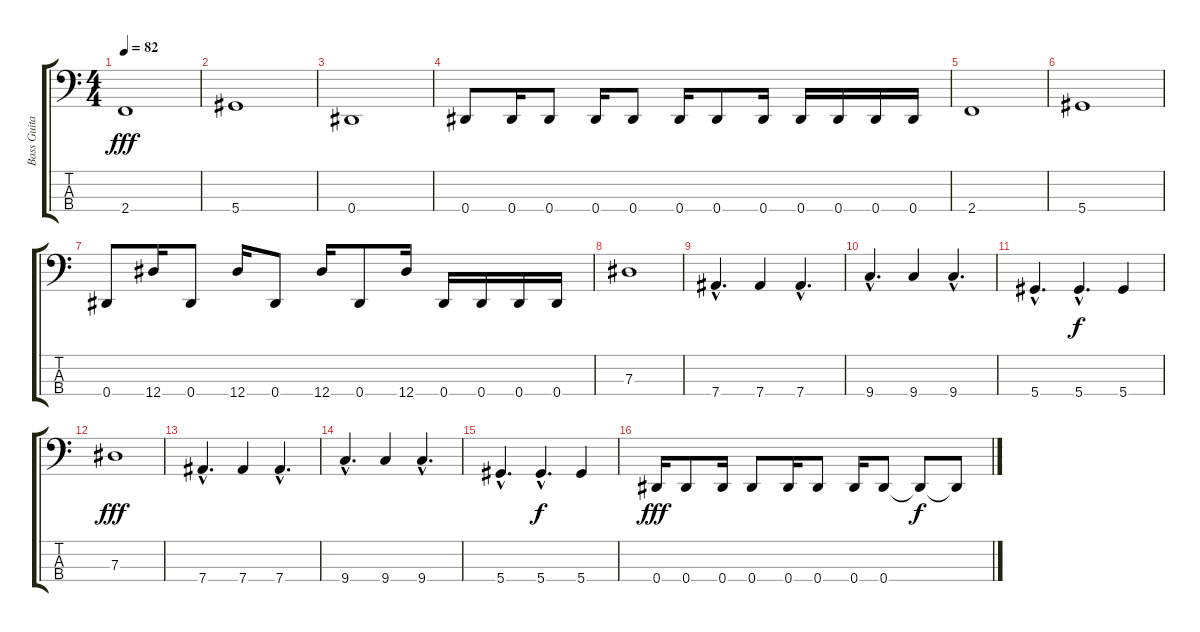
\track ("Bass Guitar" "Bass Guita") {instrument electricbassfinger}
\staff {score tabs}
\tuning (Gb2 Db2 Ab1 Eb1) {hide}
\ts (4 4)
\tempo 82
\clef f4
\ks c
2.4.1{dy fff} |
5.4.1 |
0.4.1 |
0.4.8 0.4.16 0.4.8 0.4.16 0.4.8 0.4.16 0.4.8 0.4.16 0.4.16 0.4.16 0.4.16 0.4.16 |
2.4.1 |
5.4.1 |
0.4.8 12.4.16 0.4.8 12.4.16 0.4.8 12.4.16 0.4.8 12.4.16 0.4.16 0.4.16 0.4.16 0.4.16 |
7.3.1 |
7.4{hac}.4{d} 7.4.4 7.4{hac}.4{d} |
9.4{hac}.4{d} 9.4.4 9.4{hac}.4{d} |
5.4{hac}.4{d} 5.4{hac}.4{d dy f} 5.4.4 |
7.3.1{dy fff} |
7.4{hac}.4{d} 7.4.4 7.4{hac}.4{d} |
9.4{hac}.4{d} 9.4.4 9.4{hac}.4{d} |
5.4{hac}.4{d} 5.4{hac}.4{d dy f} 5.4.4 |
0.4.16{dy fff} 0.4.8 0.4.16 0.4.8 0.4.16 0.4.8 0.4.16 0.4.8 0.4{t}.8{dy f} 0.4{t}.8
